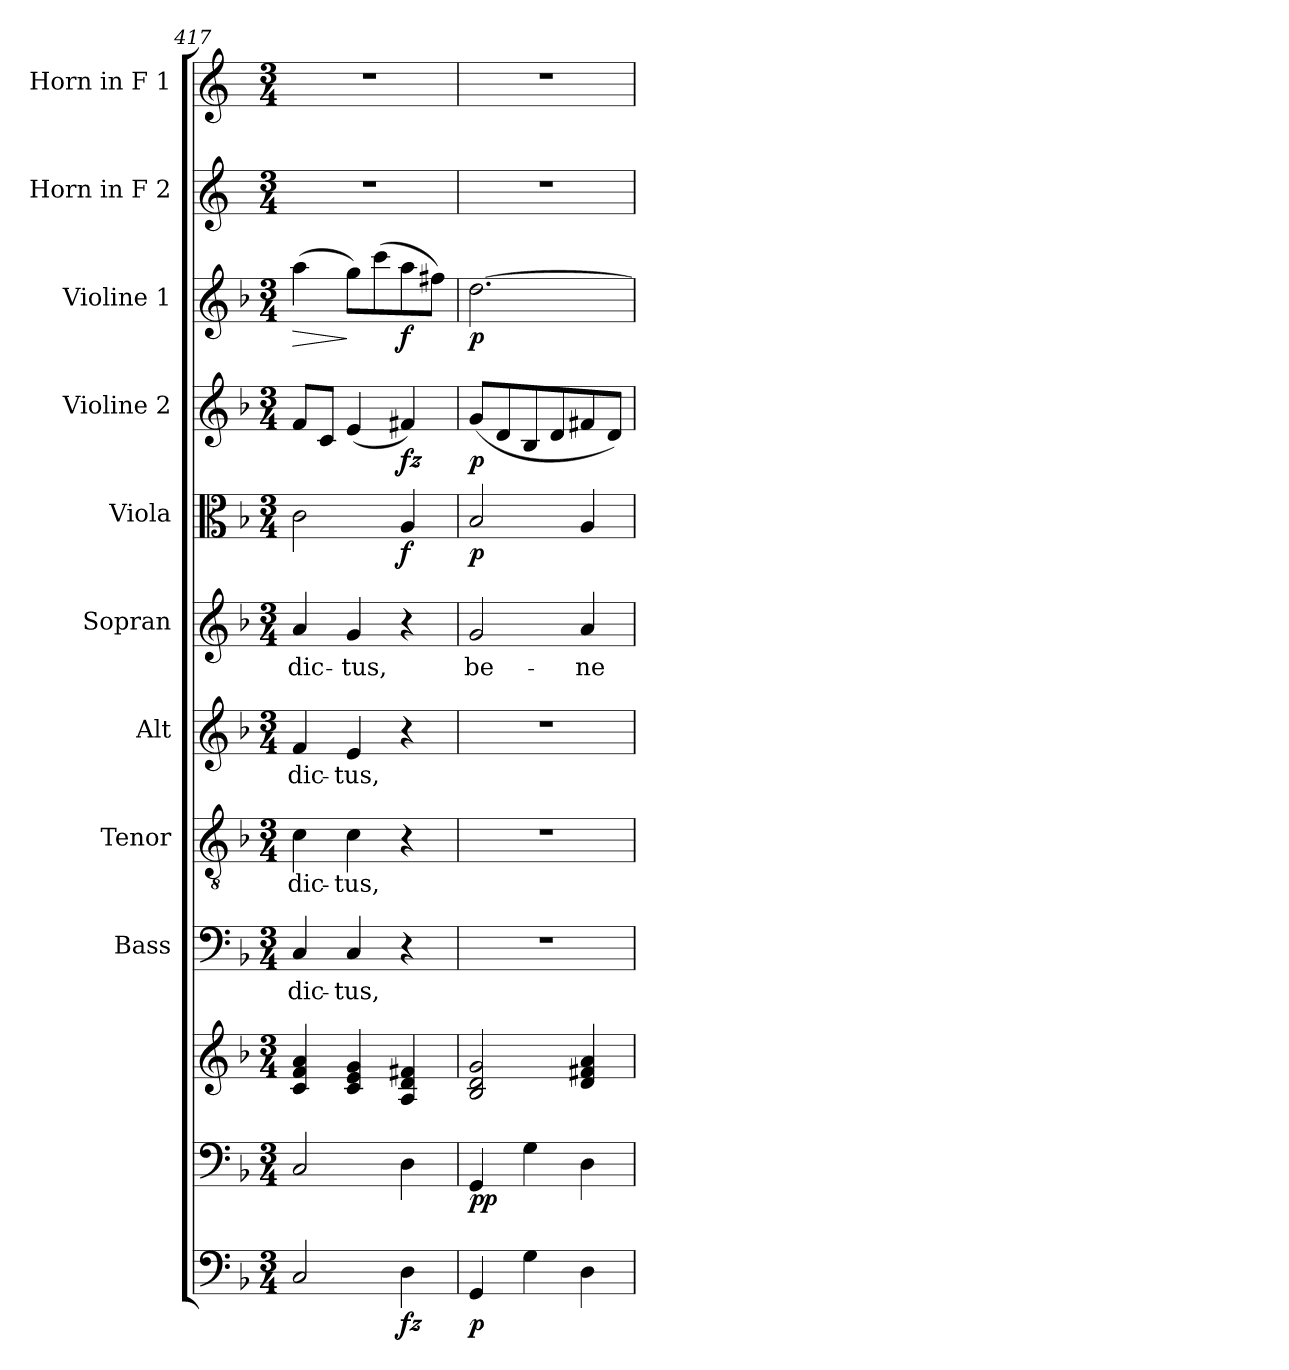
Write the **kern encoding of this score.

**kern	**dynam	**kern	**kern	**dynam	**kern	**text	**kern	**text	**kern	**text	**kern	**text	**kern	**dynam	**kern	**dynam	**kern	**dynam	**kern	**kern
*part11	*part11	*part10	*part10	*part10	*part9	*part9	*part8	*part8	*part7	*part7	*part6	*part6	*part5	*part5	*part4	*part4	*part3	*part3	*part2	*part1
*staff12	*staff12	*staff11	*staff10	*staff10/11	*staff9	*staff9	*staff8	*staff8	*staff7	*staff7	*staff6	*staff6	*staff5	*staff5	*staff4	*staff4	*staff3	*staff3	*staff2	*staff1
*	*	*	*	*	*I"Bass	*	*I"Tenor	*	*I"Alt	*	*I"Sopran	*	*I"Viola	*	*I"Violine 2	*	*I"Violine 1	*	*I"Horn in F 2	*I"Horn in F 1
*	*	*	*	*	*I'B.	*	*I'T.	*	*I'A.	*	*I'S.	*	*I'Vla.	*	*I'Vl. 2	*	*I'Vl. 1	*	*	*
!!LO:PB:g=z
*clefF4	*	*clefF4	*clefG2	*	*clefF4	*	*clefGv2	*	*clefG2	*	*clefG2	*	*clefC3	*	*clefG2	*	*clefG2	*	*clefG2	*clefG2
*ITrd7c12	*	*	*	*	*	*	*	*	*	*	*	*	*	*	*	*	*	*	*ITrd4c7	*ITrd4c7
*k[b-]	*	*k[b-]	*k[b-]	*	*k[b-]	*	*k[b-]	*	*k[b-]	*	*k[b-]	*	*k[b-]	*	*k[b-]	*	*k[b-]	*	*k[b-]	*k[b-]
*F:	*	*F:	*F:	*	*F:	*	*F:	*	*F:	*	*F:	*	*F:	*	*F:	*	*F:	*	*F:	*F:
*M3/4	*	*M3/4	*M3/4	*	*M3/4	*	*M3/4	*	*M3/4	*	*M3/4	*	*M3/4	*	*M3/4	*	*M3/4	*	*M3/4	*M3/4
=417	=417	=417	=417	=417	=417	=417	=417	=417	=417	=417	=417	=417	=417	=417	=417	=417	=417	=417	=417	=417
!	!	!	!	!	!	!LO:LY:b	!	!LO:LY:b	!	!LO:LY:b	!	!LO:LY:b	!	!	!	!	!	!LO:HP:b	!	!
2CC/	.	2C/	4c/ 4f/ 4a/	.	4C/	-dic-	4c\	-dic-	4f/	-dic-	4a/	-dic-	2c\	.	8f/L	.	(>4aa\	>	2.r	2.r
.	.	.	.	.	.	.	.	.	.	.	.	.	.	.	8c/J	.	.	.	.	.
!	!	!	!	!	!	!LO:LY:b	!	!LO:LY:b	!	!LO:LY:b	!	!LO:LY:b	!	!	!	!	!	!	!	!
.	.	.	4c/ 4e/ 4g/	.	4C/	-tus,	4c\	-tus,	4e/	-tus,	4g/	-tus,	.	.	(<4e/	.	8gg\L)	]	.	.
.	.	.	.	.	.	.	.	.	.	.	.	.	.	.	.	.	(>8ccc\	.	.	.
!	!LO:DY:b	!	!	!LO:DY:b=2	!	!	!	!	!	!	!	!	!	!	!	!	!	!	!	!
!	!	!	!	!LO:DY:n=1:b	!	!	!	!	!	!	!	!	!	!LO:DY:b	!	!LO:DY:b	!	!LO:DY:b	!	!
4DD\	fz	4D\	4A/ 4d/ 4f#X/	fz fz	4r	.	4r	.	4r	.	4r	.	4A/	f	4f#X/)	fz	8aa\	f	.	.
.	.	.	.	.	.	.	.	.	.	.	.	.	.	.	.	.	8ff#X\J)	.	.	.
=418	=418	=418	=418	=418	=418	=418	=418	=418	=418	=418	=418	=418	=418	=418	=418	=418	=418	=418	=418	=418
!	!LO:DY:b	!	!	!LO:DY:b=2	!	!	!	!	!	!	!	!LO:LY:b	!	!	!	!	!	!	!	!
!	!	!	!	!LO:DY:n=1:b	!	!	!	!	!	!	!	!	!	!LO:DY:b	!	!LO:DY:b	!	!LO:DY:b	!	!
4GGG/	p	4GG/	2B-/ 2d/ 2g/	p p	2.r	.	2.r	.	2.r	.	2g/	be-	2B-/	p	(<8g/L	p	[2.dd\	p	2.r	2.r
.	.	.	.	.	.	.	.	.	.	.	.	.	.	.	8d/	.	.	.	.	.
4GG\	.	4G\	.	.	.	.	.	.	.	.	.	.	.	.	8B-/	.	.	.	.	.
.	.	.	.	.	.	.	.	.	.	.	.	.	.	.	8d/	.	.	.	.	.
!	!	!	!	!	!	!	!	!	!	!	!	!LO:LY:b	!	!	!	!	!	!	!	!
4DD\	.	4D\	4d/ 4f#X/ 4a/	.	.	.	.	.	.	.	4a/	-ne-	4A/	.	8f#X/	.	.	.	.	.
.	.	.	.	.	.	.	.	.	.	.	.	.	.	.	8d/J)	.	.	.	.	.
=	=	=	=	=	=	=	=	=	=	=	=	=	=	=	=	=	=	=	=	=
*-	*-	*-	*-	*-	*-	*-	*-	*-	*-	*-	*-	*-	*-	*-	*-	*-	*-	*-	*-	*-
